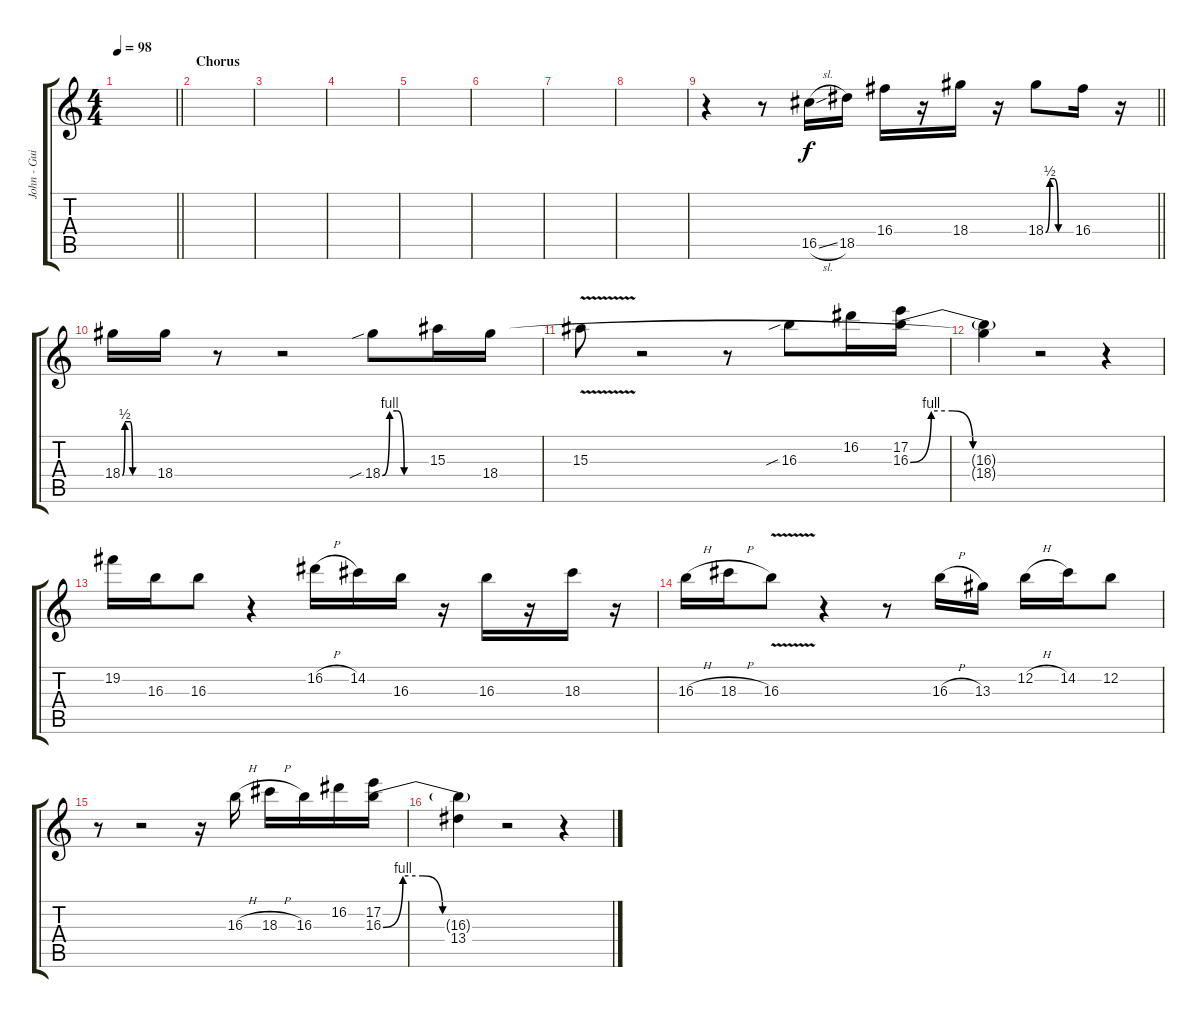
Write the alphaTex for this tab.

\track ("John - Guitar 2" "John - Gui") {instrument overdrivenguitar}
\staff {score tabs}
\tuning (E4 B3 G3 D3 A2 E2) {hide}
\ts (4 4)
\tempo 98
\clef g2
\barLineRight lightlight
\ks c
|
\section ("" "Chorus")
|
|
|
|
|
|
|
\barLineRight lightlight
r.4 r.8 16.5{sl}.16 18.5.16 16.4.16 r.16 18.4.16 r.16 18.4{be (custom 0 0 10 2 20 2 30 0 60 0)}.8 16.4.16 r.16 |
18.4{be (custom 0 0 5 2 15 2 20 0 26 0 30 0 60 0)}.16 18.4.16 r.8 r.2 18.4{be (custom 0 0 10 4 20 4 30 0 60 0) sib}.8 15.3.16 18.4.16 |
15.3{v}.8 r.2 r.8 16.3{sib}.8 16.2.16 (17.2 16.3{be (custom 0 0 10 4 20 4 30 0 60 0)}).16 |
(16.3{t} 18.4{t}).4 r.2 r.4 |
19.2.16 16.3.16 16.3.8 r.4 16.2{h}.16 14.2.16 16.3.16 r.16 16.3.16 r.16 18.3.16 r.16 |
16.3{h}.16 18.3{h}.16 16.3{v}.8 r.4 r.8 16.3{h}.16 13.3.16 12.2{h}.16 14.2.16 12.2.8 |
r.8 r.2 r.16 16.3{h}.16 18.3{h}.16 16.3.16 16.2.16 (17.2 16.3{be (custom 0 0 10 4 20 4 30 0 60 0)}).16 |
(16.3{t} 13.4).4 r.2 r.4
